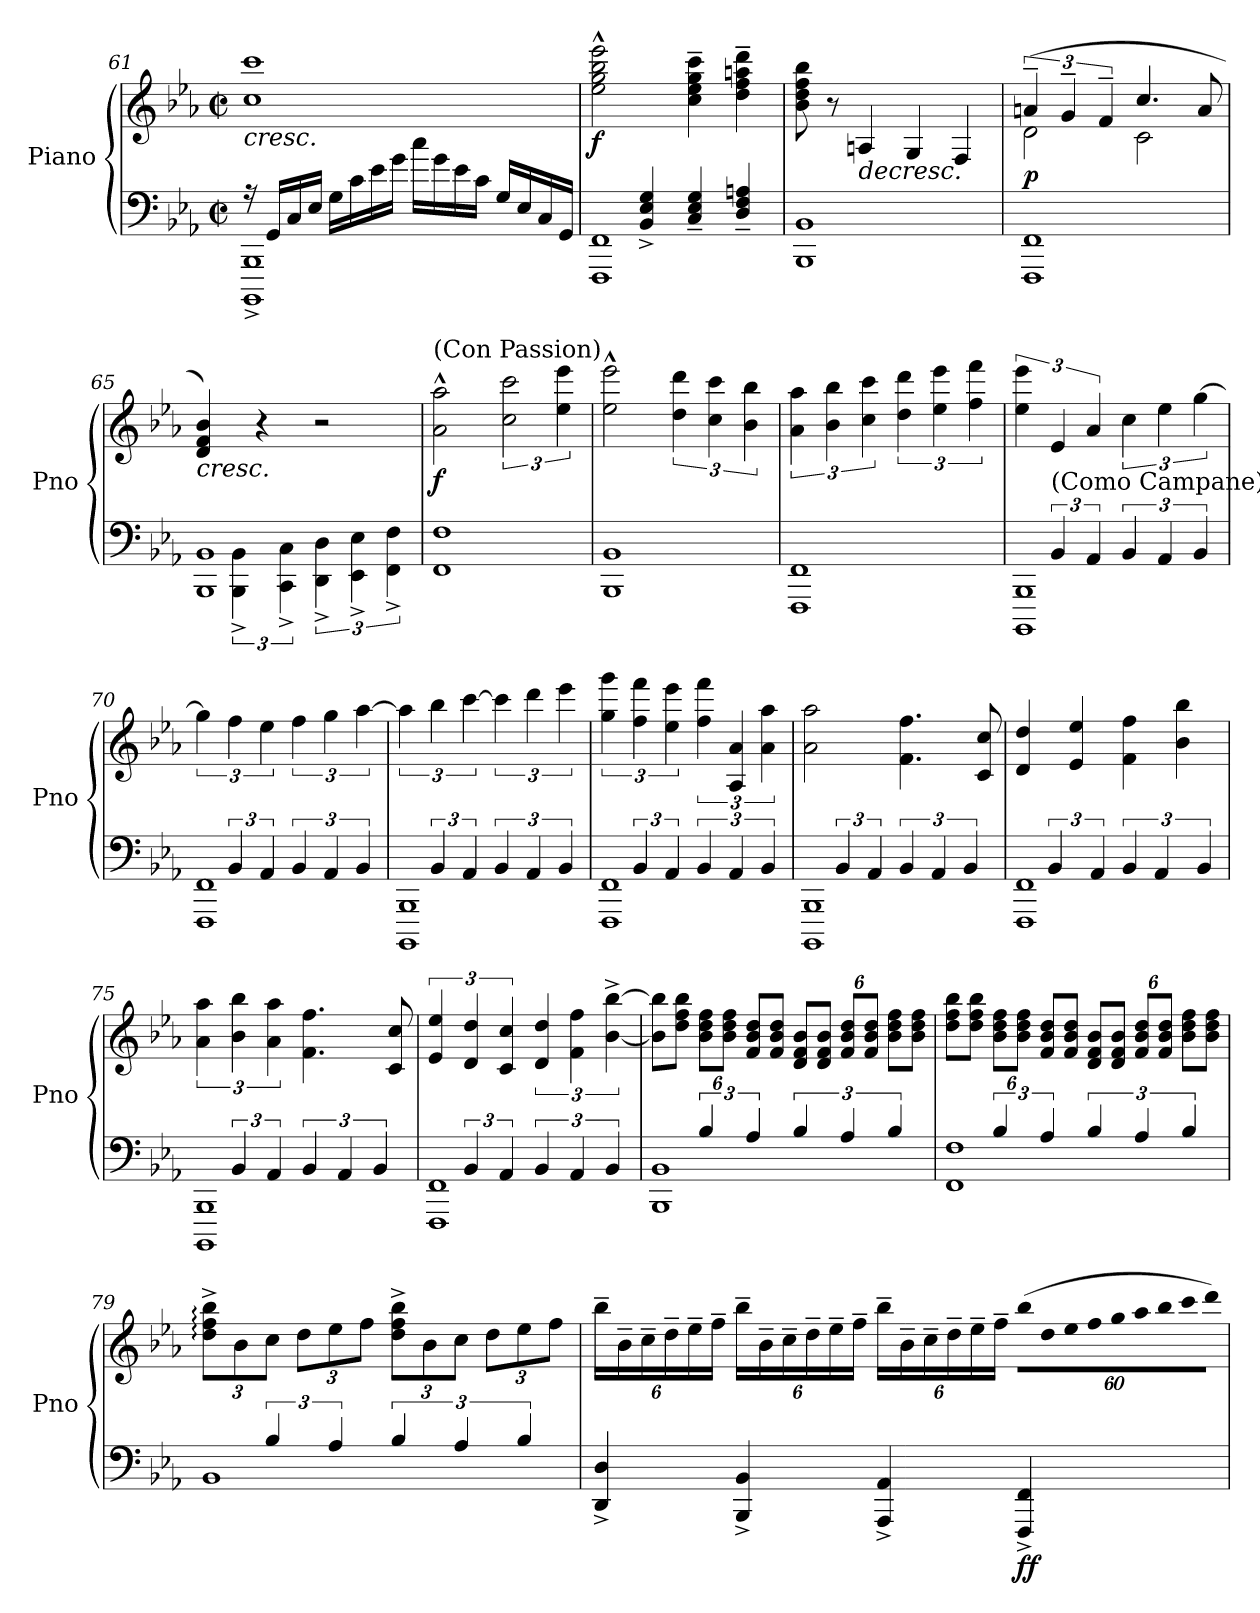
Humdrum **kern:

**kern	**kern	**dynam
*part1	*part1	*part1
*staff2	*staff1	*staff1/2
*I"Piano	*	*
*I'Pno	*	*
*clefF4	*clefG2	*
*k[b-e-a-]	*k[b-e-a-]	*
*M2/2	*M2/2	*
*met(c|)	*met(c|)	*
=61	=61	=61
*^	*	*
!	!	!	!LO:HP:b
16r	1BBBB-^ 1BBB-^	1cc 1ccc	<
16GG/LL	.	.	.
16C/	.	.	.
16E-/JJ	.	.	.
16G\LL	.	.	.
16c\	.	.	.
16e-\	.	.	.
16g\JJ	.	.	.
16cc\LL	.	.	.
16g\	.	.	.
16e-\	.	.	.
16c\JJ	.	.	.
16G/LL	.	.	.
16E-/	.	.	.
16C/	.	.	.
16GG/JJ	.	.	.
=62	=62	=62	=62
!	!	!	!LO:DY:b
1FFF 1FF	4ryy	2ee-\^^ 2gg\^^ 2bb-\^^ 2eee-\^^	f
.	4BB-/^ 4E-/^ 4G/^	.	.
.	4C/~ 4E-/~ 4G/~	4cc\~ 4ee-\~ 4gg\~ 4ccc\~	.
.	4D/~ 4F/~ 4An/~	4dd\~ 4ff\~ 4aan\~ 4ddd\~	.
*v	*v	*	*
=63	=63	=63
1BBB- 1BB-	8b-\ 8dd\ 8ff\ 8bb-\	.
.	8r	.
!	!	!LO:HP:b
.	4An/	>
.	4G/	.
.	4F/	.
.	.	[
!!LO:LB:g=z
=64	=64	=64
*	*^	*
!	!	!	!LO:DY:a=2
1FFF 1FF	(6an~/	2d\	p
.	6g~/	.	.
.	6f~/	.	.
.	4.cc/	2c\	.
.	8a/	.	.
*	*v	*v	*
=65	=65	=65
*^	*	*
!	!	!	!LO:HP:b
1BBB- 1BB-	6ryy	4d/ 4f/ 4b-/)	<
.	6BBB-\^ 6BB-\^	.	.
.	.	4r	.
.	6CC\^ 6C\^	.	.
.	6DD\^ 6D\^	2r	.
.	6EE-\^ 6E-\^	.	.
.	6FF\^ 6F\^	.	.
*v	*v	*	*
.	.	]
=66	=66	=66
!	!LO:TX:a:t=(Con Passion)	!
!	!	!LO:DY:b
1FF 1F	2a-\^^ 2aa-\^^	f
.	3cc\ 3ccc\	.
.	6ee-\ 6eee-\	.
=67	=67	=67
1BBB- 1BB-	2ee-\^^ 2eee-\^^	.
.	6dd\ 6ddd\	.
.	6cc\ 6ccc\	.
.	6b-\ 6bb-\	.
=68	=68	=68
1FFF 1FF	6a-\ 6aa-\	.
.	6b-\ 6bb-\	.
.	6cc\ 6ccc\	.
.	6dd\ 6ddd\	.
.	6ee-\ 6eee-\	.
.	6ff\ 6fff\	.
=69	=69	=69
*^	*	*
6ryy	1BBBB- 1BBB-	6ee-\ 6eee-\	.
!LO:TX:a:t=(Como Campane)	!	!	!
6BB-/	.	6e-/	.
6AA-/	.	6a-/	.
6BB-/	.	6cc\	.
6AA-/	.	6ee-\	.
6BB-/	.	[6gg\	.
!!LO:LB:g=z
=70	=70	=70	=70
6ryy	1FFF 1FF	6gg\]	.
6BB-/	.	6ff\	.
6AA-/	.	6ee-\	.
6BB-/	.	6ff\	.
6AA-/	.	6gg\	.
6BB-/	.	[6aa-\	.
=71	=71	=71	=71
6ryy	1BBBB- 1BBB-	6aa-\]	.
6BB-/	.	6bb-\	.
6AA-/	.	[6ccc\	.
6BB-/	.	6ccc\]	.
6AA-/	.	6ddd\	.
6BB-/	.	6eee-\	.
=72	=72	=72	=72
6ryy	1FFF 1FF	6gg\ 6ggg\	.
6BB-/	.	6ff\ 6fff\	.
6AA-/	.	6ee-\ 6eee-\	.
6BB-/	.	6ff\ 6fff\	.
6AA-/	.	6A-/ 6a-/	.
6BB-/	.	6a-\ 6aa-\	.
=73	=73	=73	=73
6ryy	1BBBB- 1BBB-	2a-\ 2aa-\	.
6BB-/	.	.	.
6AA-/	.	.	.
6BB-/	.	4.f\ 4.ff\	.
6AA-/	.	.	.
6BB-/	.	.	.
.	.	8c/ 8cc/	.
=74	=74	=74	=74
6ryy	1FFF 1FF	4d/ 4dd/	.
6BB-/	.	.	.
.	.	4e-/ 4ee-/	.
6AA-/	.	.	.
6BB-/	.	4f\ 4ff\	.
6AA-/	.	.	.
.	.	4b-\ 4bb-\	.
6BB-/	.	.	.
!!LO:LB:g=z
=75	=75	=75	=75
6ryy	1BBBB- 1BBB-	6a-\ 6aa-\	.
6BB-/	.	6b-\ 6bb-\	.
6AA-/	.	6a-\ 6aa-\	.
6BB-/	.	4.f\ 4.ff\	.
6AA-/	.	.	.
6BB-/	.	.	.
.	.	8c/ 8cc/	.
=76	=76	=76	=76
6ryy	1FFF 1FF	6e-/ 6ee-/	.
6BB-/	.	6d/ 6dd/	.
6AA-/	.	6c/ 6cc/	.
6BB-/	.	6d/ 6dd/	.
6AA-/	.	6f\ 6ff\	.
6BB-/	.	[6b-\^ [6bb-\^	.
=77	=77	=77	=77
*	*	*Xbrackettup	*
6ryy	1BBB- 1BB-	12b-\] 12bb-\]L	.
.	.	12dd\ 12ff\ 12bb-\J	.
6B-/	.	12b-\ 12dd\ 12ff\L	.
.	.	12b-\ 12dd\ 12ff\J	.
6A-/	.	12f/ 12b-/ 12dd/L	.
.	.	12f/ 12b-/ 12dd/J	.
6B-/	.	12d/ 12f/ 12b-/L	.
.	.	12d/ 12f/ 12b-/J	.
6A-/	.	12f/ 12b-/ 12dd/L	.
.	.	12f/ 12b-/ 12dd/J	.
6B-/	.	12b-\ 12dd\ 12ff\L	.
.	.	12b-\ 12dd\ 12ff\J	.
=78	=78	=78	=78
6ryy	1FF 1F	12dd\ 12ff\ 12bb-\L	.
.	.	12dd\ 12ff\ 12bb-\J	.
6B-/	.	12b-\ 12dd\ 12ff\L	.
.	.	12b-\ 12dd\ 12ff\J	.
6A-/	.	12f/ 12b-/ 12dd/L	.
.	.	12f/ 12b-/ 12dd/J	.
6B-/	.	12d/ 12f/ 12b-/L	.
.	.	12d/ 12f/ 12b-/J	.
6A-/	.	12f/ 12b-/ 12dd/L	.
.	.	12f/ 12b-/ 12dd/J	.
6B-/	.	12b-\ 12dd\ 12ff\L	.
.	.	12b-\ 12dd\ 12ff\J	.
*v	*v	*	*
.	.	[
!!LO:LB:g=z
=79	=79	=79
*^	*	*
6ryy	1BB-	12dd\:^ 12ff\:^ 12bb-\:^L	.
.	.	12b-\	.
6B-/	.	12cc\J	.
.	.	12dd\L	.
6A-/	.	12ee-\	.
.	.	12ff\J	.
6B-/	.	12dd\^ 12ff\^ 12bb-\^L	.
.	.	12b-\	.
6A-/	.	12cc\J	.
.	.	12dd\L	.
6B-/	.	12ee-\	.
.	.	12ff\J	.
*v	*v	*	*
=80	=80	=80
4DD/^ 4D/^	24bb-~\LL	.
.	24b-~\	.
.	24cc~\	.
.	24dd~\	.
.	24ee-~\	.
.	24ff~\JJ	.
4BBB-/^ 4BB-/^	24bb-~\LL	.
.	24b-~\	.
.	24cc~\	.
.	24dd~\	.
.	24ee-~\	.
.	24ff~\JJ	.
4AAA-/^ 4AA-/^	24bb-~\LL	.
.	24b-~\	.
.	24cc~\	.
.	24dd~\	.
.	24ee-~\	.
.	24ff~\JJ	.
!	!LO:N:vis=32	!LO:DY:b=2
4FFF/^ 4FF/^	(1920%53bb-\LLL	ff
!	!LO:N:vis=32	!
.	1920%53dd\	.
!	!LO:N:vis=32	!
.	1920%53ee-\	.
!	!LO:N:vis=32	!
.	1920%53ff\	.
!	!LO:N:vis=32	!
.	1920%53gg\	.
!	!LO:N:vis=32	!
.	1920%53aa-\	.
!	!LO:N:vis=32	!
.	1920%53bb-\	.
!	!LO:N:vis=32	!
.	1920%53ccc\	.
!	!LO:N:vis=32	!
.	1920%53ddd\JJJ)	.
.	640ryy	.
=	=	=
*-	*-	*-
